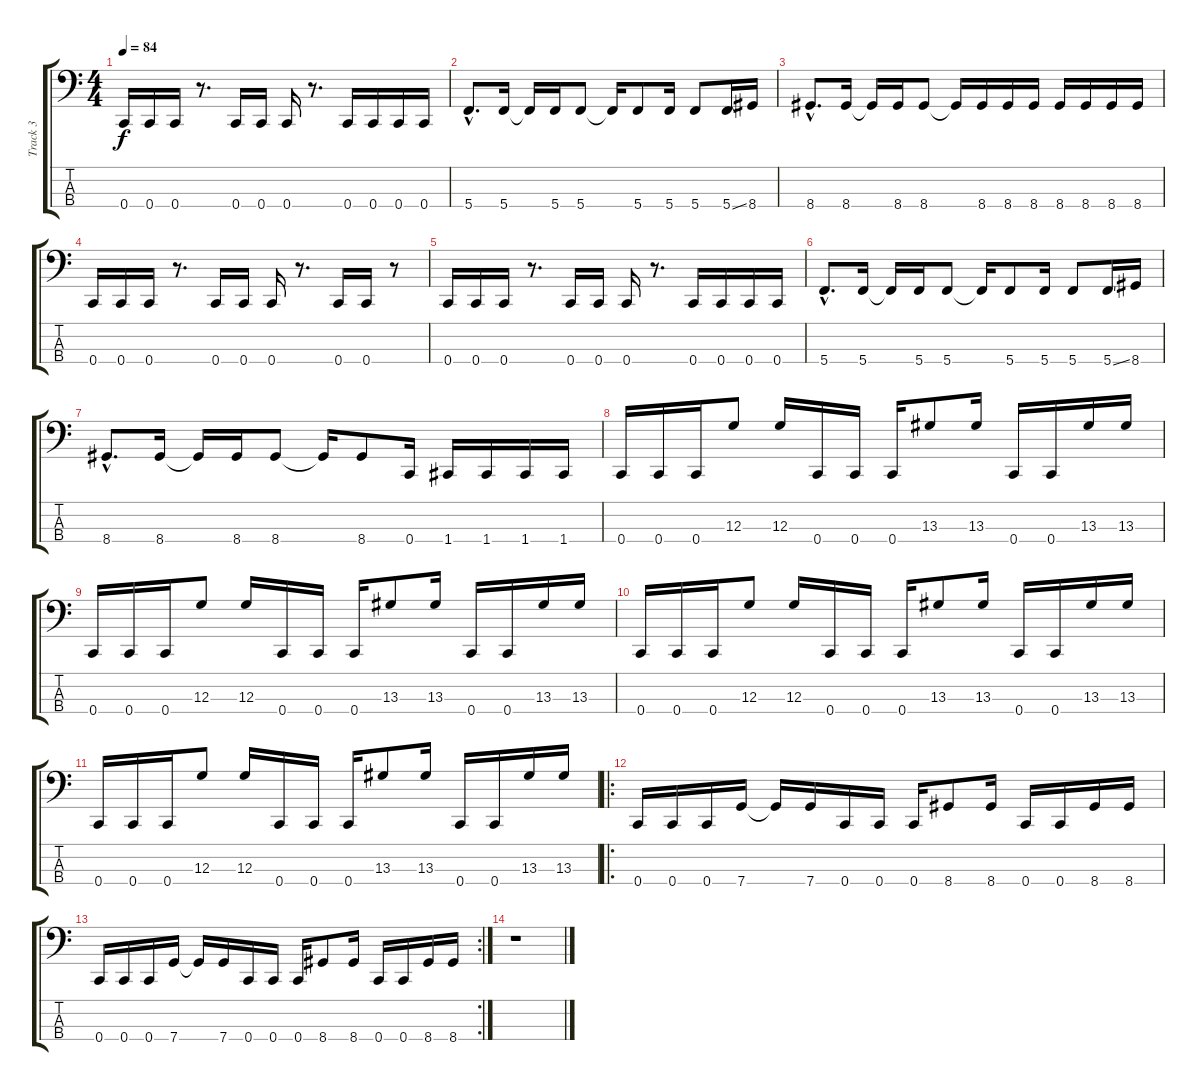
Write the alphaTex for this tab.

\track ("Track 3" "Track 3") {instrument acousticbass}
\staff {score tabs}
\tuning (F2 C2 G1 C1) {hide}
\ts (4 4)
\tempo 84
\clef f4
\ks c
0.4.16{dy f} 0.4.16 0.4.16 r.8{d} 0.4.16 0.4.16 0.4.16 r.8{d} 0.4.16 0.4.16 0.4.16 0.4.16 |
5.4{hac}.8{d} 5.4.16 5.4{t}.16 5.4.16 5.4.8 5.4{t}.16 5.4.8 5.4.16 5.4.8 5.4{ss}.16 8.4.16 |
8.4{hac}.8{d} 8.4.16 8.4{t}.16 8.4.16 8.4.8 8.4{t}.16 8.4.16 8.4.16 8.4.16 8.4.16 8.4.16 8.4.16 8.4.16 |
0.4.16 0.4.16 0.4.16 r.8{d} 0.4.16 0.4.16 0.4.16 r.8{d} 0.4.16 0.4.16 r.8 |
0.4.16 0.4.16 0.4.16 r.8{d} 0.4.16 0.4.16 0.4.16 r.8{d} 0.4.16 0.4.16 0.4.16 0.4.16 |
5.4{hac}.8{d} 5.4.16 5.4{t}.16 5.4.16 5.4.8 5.4{t}.16 5.4.8 5.4.16 5.4.8 5.4{ss}.16 8.4.16 |
8.4{hac}.8{d} 8.4.16 8.4{t}.16 8.4.16 8.4.8 8.4{t}.16 8.4.8 0.4.16 1.4.16 1.4.16 1.4.16 1.4.16 |
0.4.16 0.4.16 0.4.16 12.3.8 12.3.16 0.4.16 0.4.16 0.4.16 13.3.8 13.3.16 0.4.16 0.4.16 13.3.16 13.3.16 |
0.4.16 0.4.16 0.4.16 12.3.8 12.3.16 0.4.16 0.4.16 0.4.16 13.3.8 13.3.16 0.4.16 0.4.16 13.3.16 13.3.16 |
0.4.16 0.4.16 0.4.16 12.3.8 12.3.16 0.4.16 0.4.16 0.4.16 13.3.8 13.3.16 0.4.16 0.4.16 13.3.16 13.3.16 |
0.4.16 0.4.16 0.4.16 12.3.8 12.3.16 0.4.16 0.4.16 0.4.16 13.3.8 13.3.16 0.4.16 0.4.16 13.3.16 13.3.16 |
\ro
0.4.16 0.4.16 0.4.16 7.4.16 7.4{t}.16 7.4.16 0.4.16 0.4.16 0.4.16 8.4.8 8.4.16 0.4.16 0.4.16 8.4.16 8.4.16 |
\rc 2
0.4.16 0.4.16 0.4.16 7.4.16 7.4{t}.16 7.4.16 0.4.16 0.4.16 0.4.16 8.4.8 8.4.16 0.4.16 0.4.16 8.4.16 8.4.16 |
r.1
